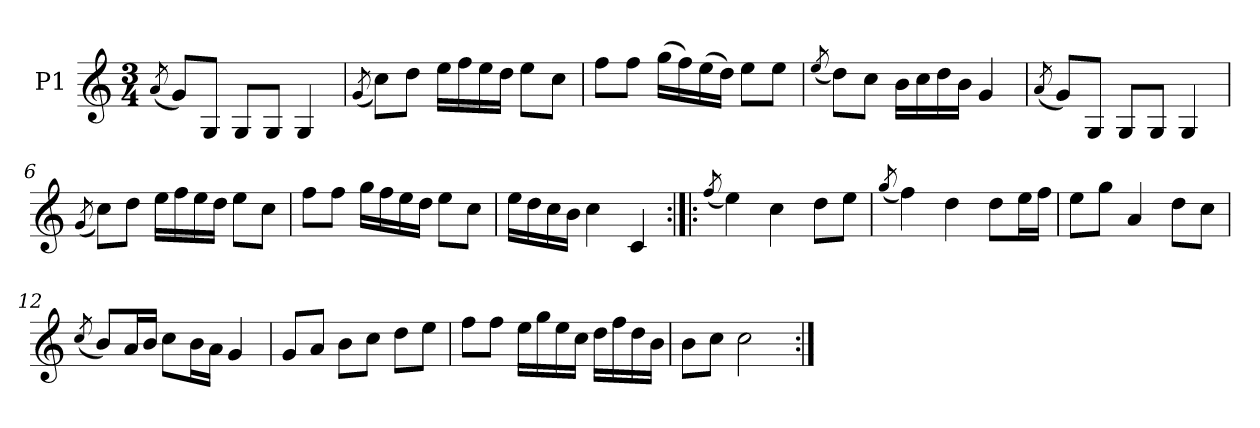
**kern
*part1
*staff1
*I"P1
!!LO:PB:g=z
*clefG2
*k[]
*C:
*M3/4
=1
(8qai/
8gi/L)
8Gi/J
8Gi/L
8Gi/J
4Gi/
=2
(8qgi/
8cci\L)
8ddi\J
16eei\LL
16ffi\
16eei\
16ddi\JJ
8eei\L
8cci\J
=3
8ffi\L
8ffi\J
(16ggi\LL
16ffi\)
(16eei\
16ddi\JJ)
8eei\L
8eei\J
=4
(8qeei/
8ddi\L)
8cci\J
16bi\LL
16cci\
16ddi\
16bi\JJ
4gi/
!!LO:LB:g=z
=5
(8qai/
8gi/L)
8Gi/J
8Gi/L
8Gi/J
4Gi/
=6
(8qgi/
8cci\L)
8ddi\J
16eei\LL
16ffi\
16eei\
16ddi\JJ
8eei\L
8cci\J
=7
8ffi\L
8ffi\J
16ggi\LL
16ffi\
16eei\
16ddi\JJ
8eei\L
8cci\J
=8
16eei\LL
16ddi\
16cci\
16bi\JJ
4cci\
4ci/
!!LO:LB:g=z
=9:|!|:
(8qffi/
4eei\)
4cci\
8ddi\L
8eei\J
=10
(8qggi/
4ffi\)
4ddi\
8ddi\L
16eei\L
16ffi\JJ
=11
8eei\L
8ggi\J
4ai/
8ddi\L
8cci\J
=12
(8qcci/
8bi/L)
16ai/L
16bi/JJ
8cci\L
16bi\L
16ai\JJ
4gi/
!!LO:LB:g=z
=13
8gi/L
8ai/J
8bi\L
8cci\J
8ddi\L
8eei\J
=14
8ffi\L
8ffi\J
16eei\LL
16ggi\
16eei\
16cci\JJ
16ddi\LL
16ffi\
16ddi\
16bi\JJ
=15
8bi\L
8cci\J
2cci\
=:|!
*-
